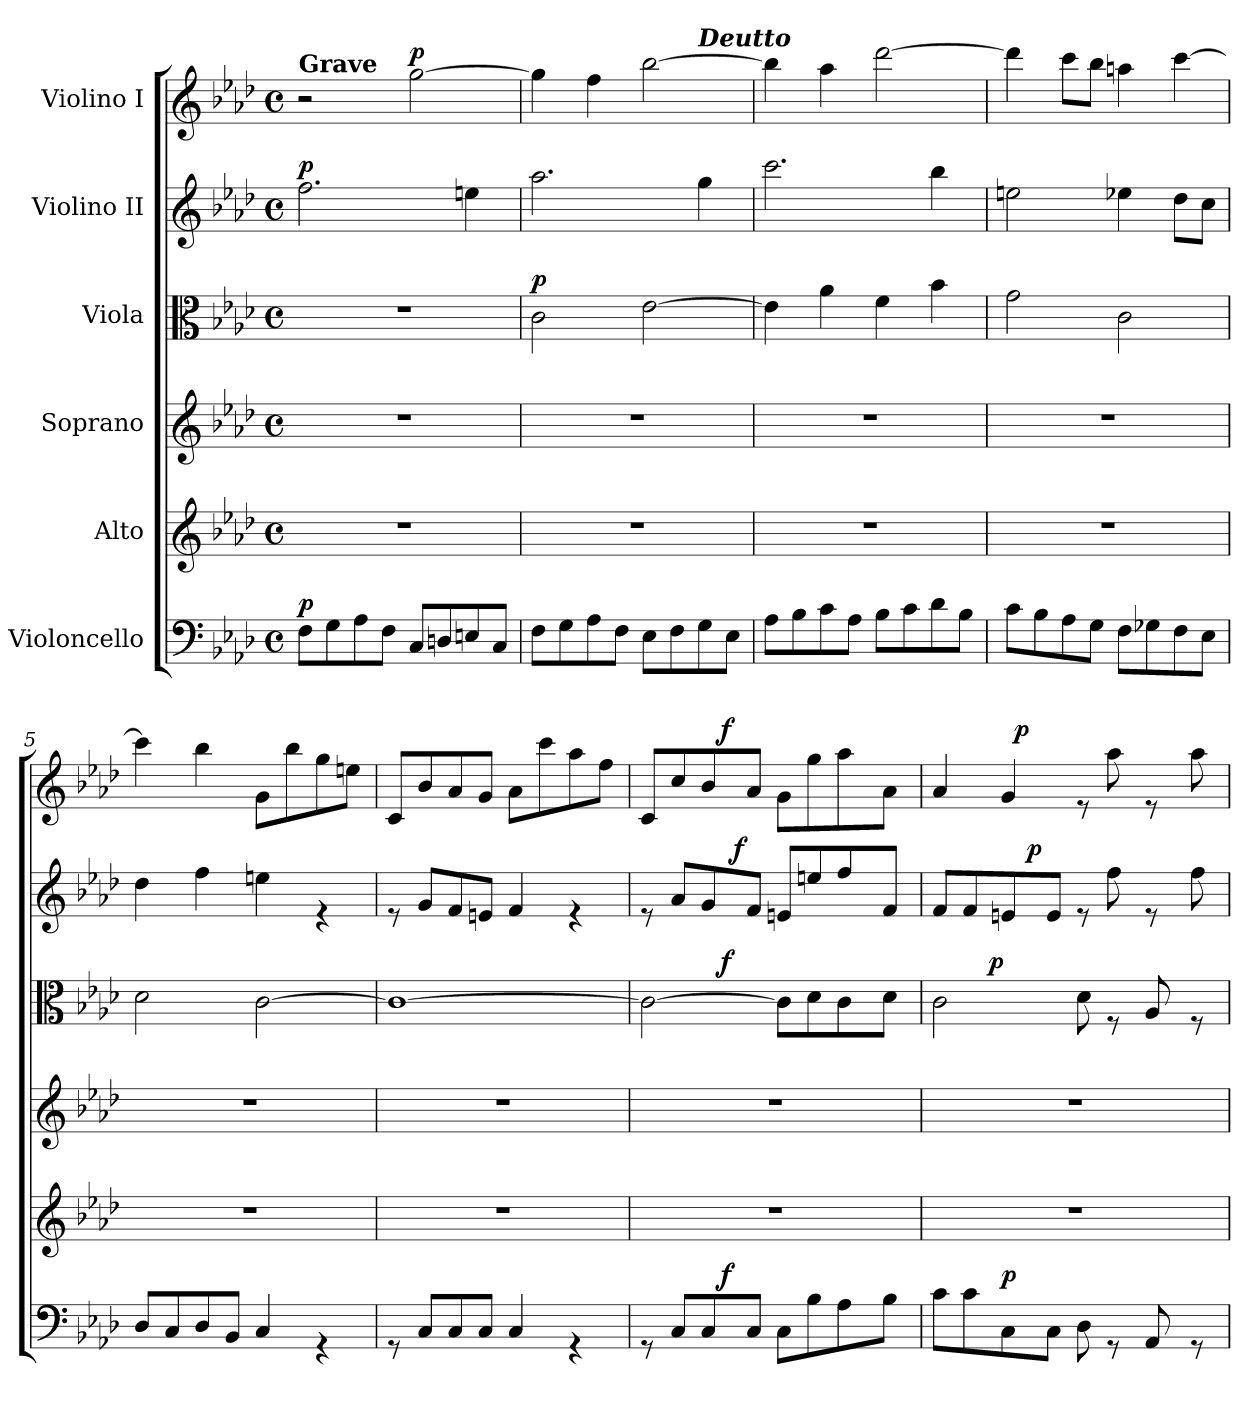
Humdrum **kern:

**kern	**dynam	**kern	**kern	**kern	**dynam	**kern	**dynam	**kern	**dynam
*part6	*part6	*part5	*part4	*part3	*part3	*part2	*part2	*part1	*part1
*staff6	*staff6	*staff5	*staff4	*staff3	*staff3	*staff2	*staff2	*staff1	*staff1
*I"Violoncello	*	*I"Alto	*I"Soprano	*I"Viola	*	*I"Violino II	*	*I"Violino I	*
*clefF4	*	*clefG2	*clefG2	*clefC3	*	*clefG2	*	*clefG2	*
*k[b-e-a-d-]	*	*k[b-e-a-d-]	*k[b-e-a-d-]	*k[b-e-a-d-]	*	*k[b-e-a-d-]	*	*k[b-e-a-d-]	*
*A-:	*	*A-:	*A-:	*A-:	*	*A-:	*	*A-:	*
*M4/4	*	*M4/4	*M4/4	*M4/4	*	*M4/4	*	*M4/4	*
*met(c)	*	*met(c)	*met(c)	*met(c)	*	*met(c)	*	*met(c)	*
=1	=1	=1	=1	=1	=1	=1	=1	=1	=1
!	!	!	!	!	!	!	!	!LO:TX:a:B:t=Grave	!
!	!LO:DY:a	!	!	!	!	!	!LO:DY:a	!	!
8F\L	p	1r	1r	1r	.	2.ff\	p	2r	.
8G\	.	.	.	.	.	.	.	.	.
8A-\	.	.	.	.	.	.	.	.	.
8F\J	.	.	.	.	.	.	.	.	.
!	!	!	!	!	!	!	!	!	!LO:DY:a
8C/L	.	.	.	.	.	.	.	[>2gg\	p
8Dn/	.	.	.	.	.	.	.	.	.
8En/	.	.	.	.	.	4een\	.	.	.
8C/J	.	.	.	.	.	.	.	.	.
=2	=2	=2	=2	=2	=2	=2	=2	=2	=2
!	!	!	!	!	!LO:DY:a	!	!	!	!
*	*	*	*	*	*	*	*	*^	*
8F\L	.	1r	1r	2c\	p	2.aa-\	.	4gg\]	2.ryy	.
8G\	.	.	.	.	.	.	.	.	.	.
8A-\	.	.	.	.	.	.	.	4ff\	.	.
8F\J	.	.	.	.	.	.	.	.	.	.
8E-\L	.	.	.	[>2e-\	.	.	.	[>2bb-\	.	.
8F\	.	.	.	.	.	.	.	.	.	.
!	!	!	!	!	!	!	!	!	!LO:TX:a:Bi:t=Deutto	!
8G\	.	.	.	.	.	4gg\	.	.	4ryy	.
8E-\J	.	.	.	.	.	.	.	.	.	.
*	*	*	*	*	*	*	*	*v	*v	*
=3	=3	=3	=3	=3	=3	=3	=3	=3	=3
8A-\L	.	1r	1r	4e-\]	.	2.ccc\	.	4bb-\]	.
8B-\	.	.	.	.	.	.	.	.	.
8c\	.	.	.	4a-\	.	.	.	4aa-\	.
8A-\J	.	.	.	.	.	.	.	.	.
8B-\L	.	.	.	4f\	.	.	.	[>2ddd-\	.
8c\	.	.	.	.	.	.	.	.	.
8d-\	.	.	.	4b-\	.	4bb-\	.	.	.
8B-\J	.	.	.	.	.	.	.	.	.
=4	=4	=4	=4	=4	=4	=4	=4	=4	=4
8c\L	.	1r	1r	2g\	.	2een\	.	4ddd-\]	.
8B-\	.	.	.	.	.	.	.	.	.
8A-\	.	.	.	.	.	.	.	8ccc\L	.
8G\J	.	.	.	.	.	.	.	8bb-\J	.
8F\L	.	.	.	2c\	.	4ee-X\	.	4aan\	.
8G-X\	.	.	.	.	.	.	.	.	.
8F\	.	.	.	.	.	8dd-\L	.	[>4ccc\	.
8E-\J	.	.	.	.	.	8cc\J	.	.	.
=5	=5	=5	=5	=5	=5	=5	=5	=5	=5
8D-/L	.	1r	1r	2d-\	.	4dd-\	.	4ccc\]	.
8C/	.	.	.	.	.	.	.	.	.
8D-/	.	.	.	.	.	4ff\	.	4bb-\	.
8BB-/J	.	.	.	.	.	.	.	.	.
4C/	.	.	.	[>2c\	.	4een\	.	8g\L	.
.	.	.	.	.	.	.	.	8bb-\	.
4rGG	.	.	.	.	.	4re	.	8gg\	.
.	.	.	.	.	.	.	.	8een\J	.
!!LO:LB:g=z
=6	=6	=6	=6	=6	=6	=6	=6	=6	=6
8rGG	.	1r	1r	1c_	.	8re	.	8c/L	.
8C/L	.	.	.	.	.	8g/L	.	8b-/	.
8C/	.	.	.	.	.	8f/	.	8a-/	.
8C/J	.	.	.	.	.	8en/J	.	8g/J	.
4C/	.	.	.	.	.	4f/	.	8a-\L	.
.	.	.	.	.	.	.	.	8ccc\	.
4rGG	.	.	.	.	.	4re	.	8aa-\	.
.	.	.	.	.	.	.	.	8ff\J	.
=7	=7	=7	=7	=7	=7	=7	=7	=7	=7
*^	*	*	*	*^	*	*^	*	*^	*
8rGG	4ryy	.	1r	1r	2c\_	4ryy	.	8re	4ryy	.	8c/L	4ryy	.
8C/L	.	.	.	.	.	.	.	8a-/L	.	.	8cc/	.	.
8C/	16ryy	.	.	.	.	16ryy	.	8g/	16.ryy	.	8b-/	16ryy	.
!	!	!LO:DY:a	!	!	!	!	!LO:DY:a	!	!	!	!	!	!LO:DY:a
.	2ryy	f	.	.	.	2ryy	f	.	.	.	.	2ryy	f
!	!	!	!	!	!	!	!	!	!	!LO:DY:a	!	!	!
.	.	.	.	.	.	.	.	.	2ryy	f	.	.	.
8C/J	.	.	.	.	.	.	.	8f/J	.	.	8a-/J	.	.
8C\L	.	.	.	.	8c\L]	.	.	8en/L	.	.	8g\L	.	.
8B-\	.	.	.	.	8d-\	.	.	8een/	.	.	8gg\	.	.
8A-\	.	.	.	.	8c\	.	.	8ff/	.	.	8aa-\	.	.
.	8.ryy	.	.	.	.	8.ryy	.	.	.	.	.	8.ryy	.
.	.	.	.	.	.	.	.	.	8ryy	.	.	.	.
8B-\J	.	.	.	.	8d-\J	.	.	8f/J	.	.	8a-\J	.	.
.	.	.	.	.	.	.	.	.	32ryy	.	.	.	.
*v	*v	*	*	*	*	*	*	*	*	*	*	*	*
=8	=8	=8	=8	=8	=8	=8	=8	=8	=8	=8	=8	=8
8c\L	.	1r	1r	2c\	8..ryy	.	8f/L	4ryy	.	4a-/	4ryy	.
8c\	.	.	.	.	.	.	8f/	.	.	.	.	.
!	!	!	!	!	!	!LO:DY:a	!	!	!	!	!	!
.	.	.	.	.	2ryy	p	.	.	.	.	.	.
!	!LO:DY:a	!	!	!	!	!	!	!	!	!	!	!
8C\	p	.	.	.	.	.	8en/	16ryy	.	4g/	32ryy	.
!	!	!	!	!	!	!	!	!	!	!	!	!LO:DY:a
.	.	.	.	.	.	.	.	.	.	.	2ryy	p
!	!	!	!	!	!	!	!	!	!LO:DY:a	!	!	!
.	.	.	.	.	.	.	.	2ryy	p	.	.	.
8C\J	.	.	.	.	.	.	8e/J	.	.	.	.	.
8D-\	.	.	.	8d-\	.	.	8re	.	.	8re	.	.
8rGG	.	.	.	8rF	.	.	8ff\	.	.	8aa-\	.	.
.	.	.	.	.	4ryy	.	.	.	.	.	.	.
8AA-/	.	.	.	8A-/	.	.	8re	.	.	8re	.	.
.	.	.	.	.	.	.	.	.	.	.	8..ryy	.
.	.	.	.	.	.	.	.	8.ryy	.	.	.	.
8rGG	.	.	.	8rF	.	.	8ff\	.	.	8aa-\	.	.
.	.	.	.	.	32ryy	.	.	.	.	.	.	.
*	*	*	*	*v	*v	*	*	*	*	*v	*v	*
*	*	*	*	*	*	*v	*v	*	*	*
=	=	=	=	=	=	=	=	=	=
*-	*-	*-	*-	*-	*-	*-	*-	*-	*-
